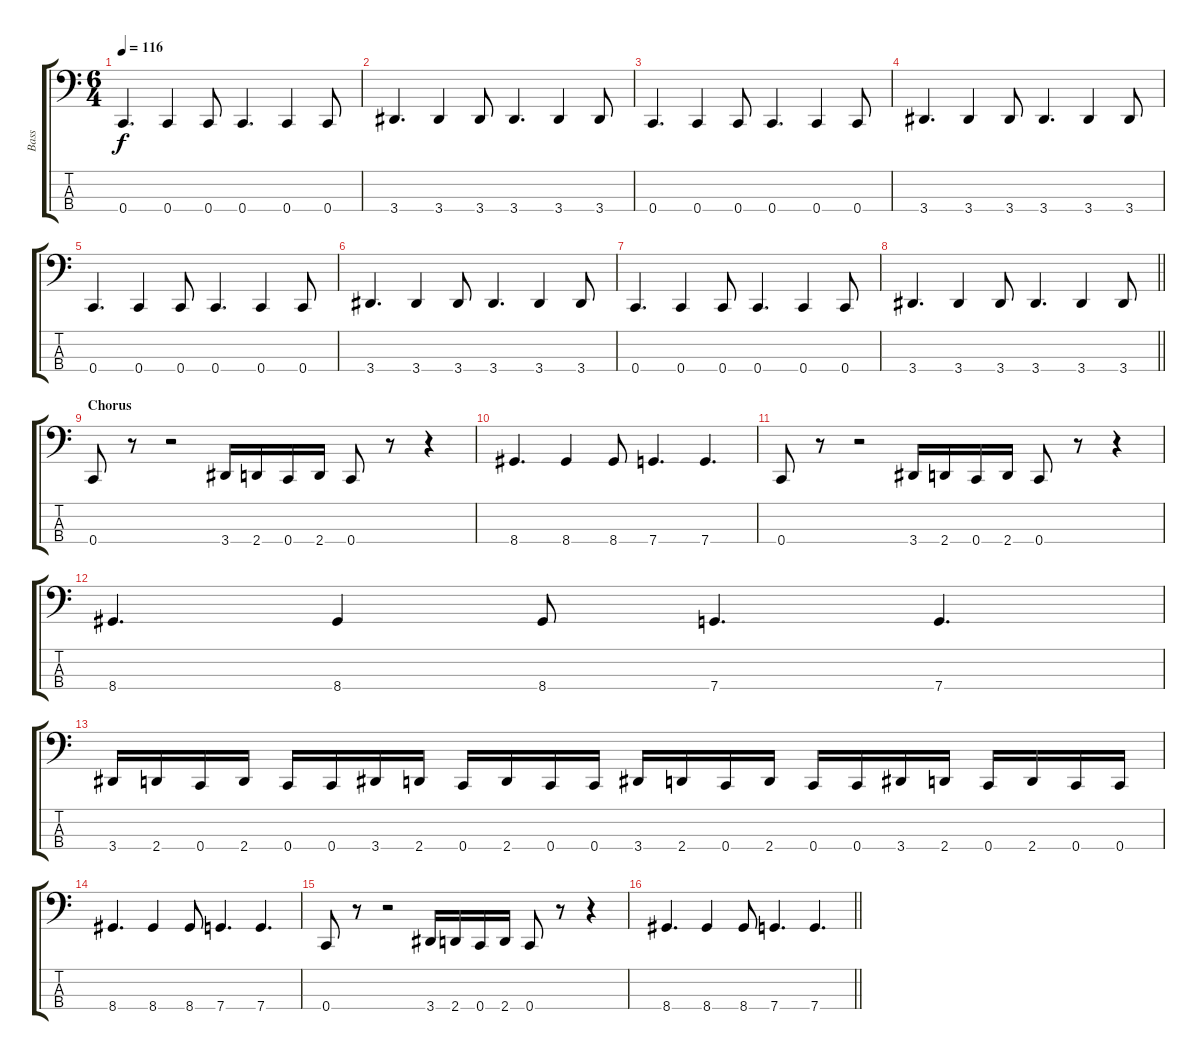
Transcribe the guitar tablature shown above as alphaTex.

\track ("Bass" "Bass") {instrument electricbassfinger}
\staff {score tabs}
\tuning (F2 C2 G1 C1) {hide}
\ts (6 4)
\tempo 116
\clef f4
\ks c
0.4.4{d dy f} 0.4.4 0.4.8 0.4.4{d} 0.4.4 0.4.8 |
3.4.4{d} 3.4.4 3.4.8 3.4.4{d} 3.4.4 3.4.8 |
0.4.4{d} 0.4.4 0.4.8 0.4.4{d} 0.4.4 0.4.8 |
3.4.4{d} 3.4.4 3.4.8 3.4.4{d} 3.4.4 3.4.8 |
0.4.4{d} 0.4.4 0.4.8 0.4.4{d} 0.4.4 0.4.8 |
3.4.4{d} 3.4.4 3.4.8 3.4.4{d} 3.4.4 3.4.8 |
0.4.4{d} 0.4.4 0.4.8 0.4.4{d} 0.4.4 0.4.8 |
\barLineRight lightlight
3.4.4{d} 3.4.4 3.4.8 3.4.4{d} 3.4.4 3.4.8 |
\section ("" "Chorus")
0.4.8 r.8 r.2 3.4.16 2.4.16 0.4.16 2.4.16 0.4.8 r.8 r.4 |
8.4.4{d} 8.4.4 8.4.8 7.4.4{d} 7.4.4{d} |
0.4.8 r.8 r.2 3.4.16 2.4.16 0.4.16 2.4.16 0.4.8 r.8 r.4 |
8.4.4{d} 8.4.4 8.4.8 7.4.4{d} 7.4.4{d} |
3.4.16 2.4.16 0.4.16 2.4.16 0.4.16 0.4.16 3.4.16 2.4.16 0.4.16 2.4.16 0.4.16 0.4.16 3.4.16 2.4.16 0.4.16 2.4.16 0.4.16 0.4.16 3.4.16 2.4.16 0.4.16 2.4.16 0.4.16 0.4.16 |
8.4.4{d} 8.4.4 8.4.8 7.4.4{d} 7.4.4{d} |
0.4.8 r.8 r.2 3.4.16 2.4.16 0.4.16 2.4.16 0.4.8 r.8 r.4 |
\barLineRight lightlight
8.4.4{d} 8.4.4 8.4.8 7.4.4{d} 7.4.4{d}
